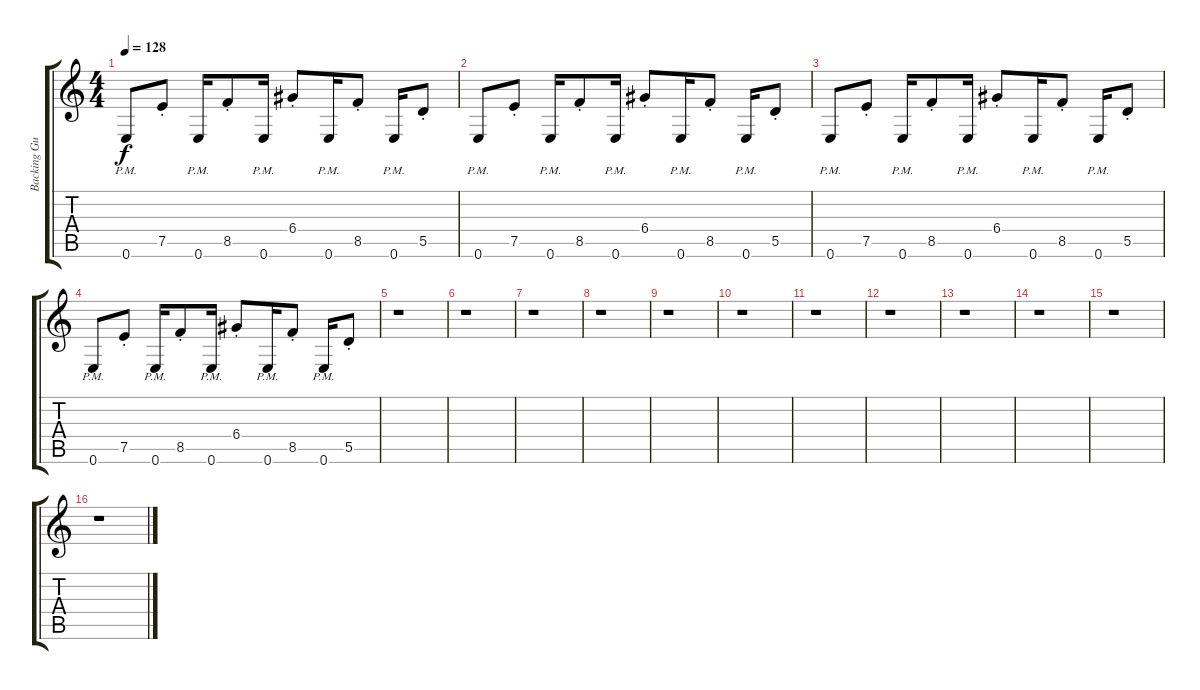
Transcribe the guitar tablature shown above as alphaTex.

\track ("Backing Guitar 2" "Backing Gu") {instrument overdrivenguitar}
\staff {score tabs}
\tuning (E4 B3 G3 D3 A2 E2) {hide}
\ts (4 4)
\tempo 128
\clef g2
\ks c
0.6{pm}.8{dy f} 7.5{st}.8 0.6{pm}.16 8.5{st}.8 0.6{pm}.16 6.4{st}.8 0.6{pm}.16 8.5{st}.8 0.6{pm}.16 5.5{st}.8 |
0.6{pm}.8 7.5{st}.8 0.6{pm}.16 8.5{st}.8 0.6{pm}.16 6.4{st}.8 0.6{pm}.16 8.5{st}.8 0.6{pm}.16 5.5{st}.8 |
0.6{pm}.8 7.5{st}.8 0.6{pm}.16 8.5{st}.8 0.6{pm}.16 6.4{st}.8 0.6{pm}.16 8.5{st}.8 0.6{pm}.16 5.5{st}.8 |
0.6{pm}.8 7.5{st}.8 0.6{pm}.16 8.5{st}.8 0.6{pm}.16 6.4{st}.8 0.6{pm}.16 8.5{st}.8 0.6{pm}.16 5.5{st}.8 |
r.1 |
r.1 |
r.1 |
r.1 |
r.1 |
r.1 |
r.1 |
r.1 |
r.1 |
r.1 |
r.1 |
r.1
